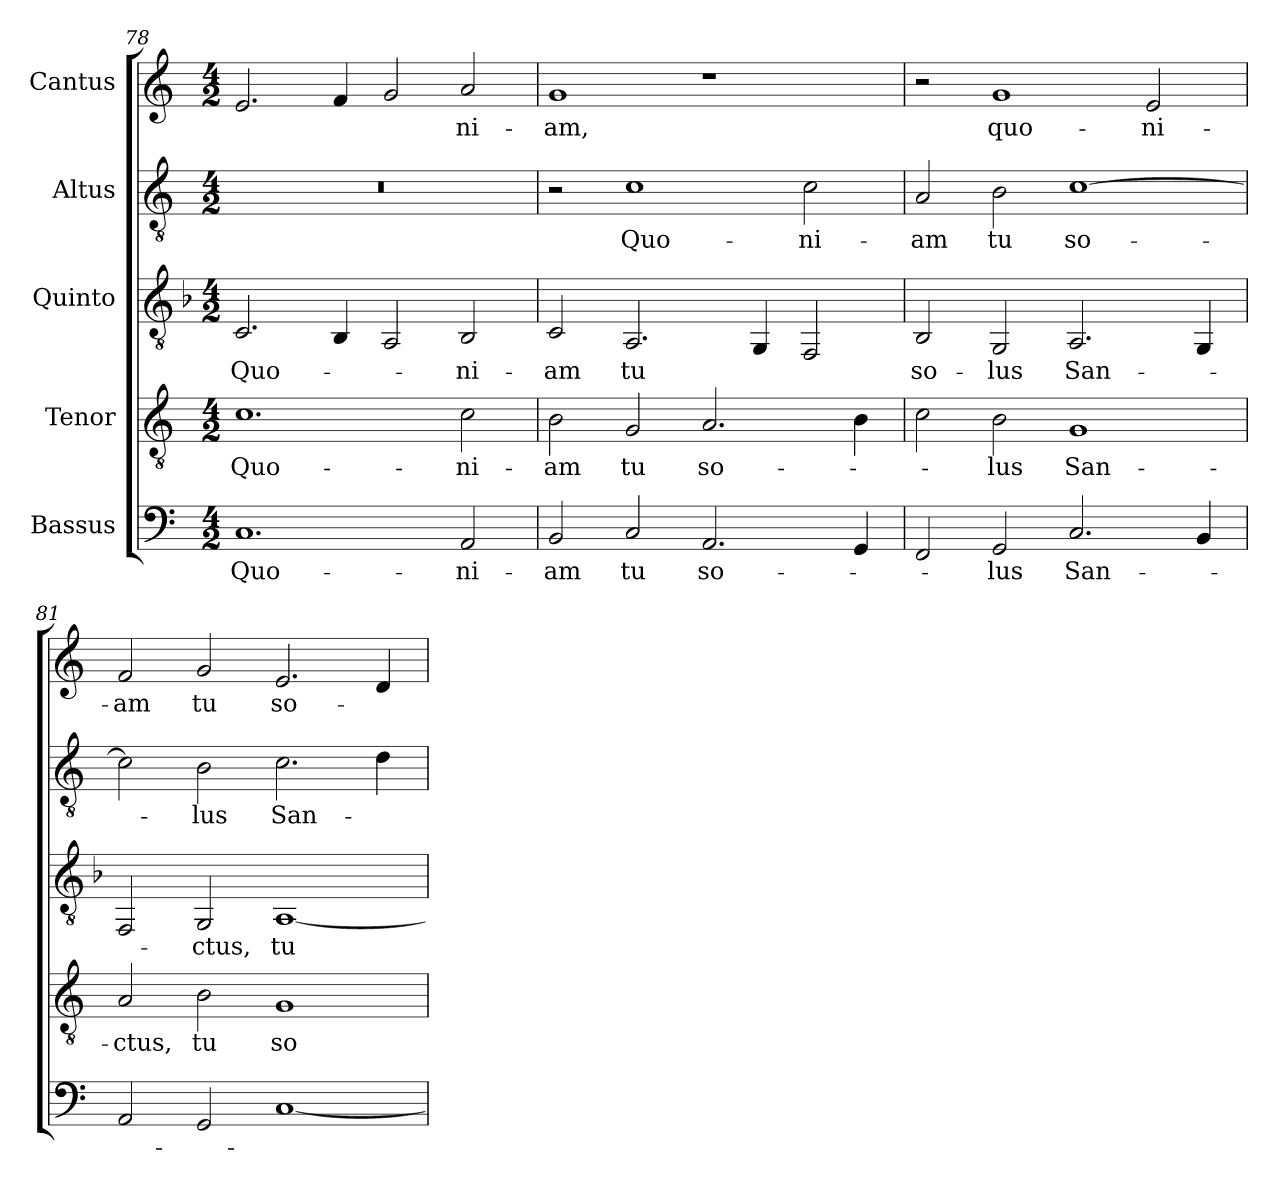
**kern	**text	**kern	**text	**kern	**text	**kern	**text	**kern	**text
*part5	*part5	*part4	*part4	*part3	*part3	*part2	*part2	*part1	*part1
*staff5	*staff5	*staff4	*staff4	*staff3	*staff3	*staff2	*staff2	*staff1	*staff1
*I"Bassus	*	*I"Tenor	*	*I"Quinto	*	*I"Altus	*	*I"Cantus	*
*clefF4	*	*clefGv2	*	*clefGv2	*	*clefGv2	*	*clefG2	*
*	*	*	*	*ITrd-4c-7	*	*	*	*	*
*k[]	*	*k[]	*	*k[]	*	*k[]	*	*k[]	*
*C:	*	*C:	*	*C:	*	*C:	*	*C:	*
*M4/2	*	*M4/2	*	*M4/2	*	*M4/2	*	*M4/2	*
=78	=78	=78	=78	=78	=78	=78	=78	=78	=78
!	!LO:LY:b:color=#000000	!	!	!	!	!	!	!	!
!	!	!	!LO:LY:b:color=#000000	!	!	!	!	!	!
!	!	!	!	!	!LO:LY:b:color=#000000	!LO:N:vis=1	!	!	!
1.Ci	Quo-	1.ci	Quo-	2.Gi/	Quo-	0r	.	2.ei/	.
.	.	.	.	4Fi/	.	.	.	4fi/	.
.	.	.	.	2Ei/	.	.	.	2gi/	.
!	!LO:LY:b:color=#000000	!	!	!	!	!	!	!	!
!	!	!	!LO:LY:b:color=#000000	!	!	!	!	!	!
!	!	!	!	!	!LO:LY:b:color=#000000	!	!	!	!
!	!	!	!	!	!	!	!	!	!LO:LY:b:color=#000000
2AAi/	-ni-	2ci\	-ni-	2Fi/	-ni-	.	.	2ai/	-ni-
=79	=79	=79	=79	=79	=79	=79	=79	=79	=79
!	!LO:LY:b:color=#000000	!	!	!	!	!	!	!	!
!	!	!	!LO:LY:b:color=#000000	!	!	!	!	!	!
!	!	!	!	!	!LO:LY:b:color=#000000	!	!	!	!
!	!	!	!	!	!	!	!	!	!LO:LY:b:color=#000000
2BBi/	-am	2Bi\	-am	2Gi/	-am	2r	.	1gi	-am,
!	!LO:LY:b:color=#000000	!	!	!	!	!	!	!	!
!	!	!	!LO:LY:b:color=#000000	!	!	!	!	!	!
!	!	!	!	!	!LO:LY:b:color=#000000	!	!	!	!
!	!	!	!	!	!	!	!LO:LY:b:color=#000000	!	!
2Ci/	tu	2Gi/	tu	2.Ei/	tu	1ci	Quo-	.	.
!	!LO:LY:b:color=#000000	!	!	!	!	!	!	!	!
!	!	!	!LO:LY:b:color=#000000	!	!	!	!	!	!
2.AAi/	so-	2.Ai/	so-	.	.	.	.	1r	.
.	.	.	.	4Di/	.	.	.	.	.
!	!	!	!	!	!	!	!LO:LY:b:color=#000000	!	!
.	.	.	.	2Ci/	.	2ci\	-ni-	.	.
4GGi/	.	4Bi\	.	.	.	.	.	.	.
=80	=80	=80	=80	=80	=80	=80	=80	=80	=80
!	!	!	!	!	!LO:LY:b:color=#000000	!	!	!	!
!	!	!	!	!	!	!	!LO:LY:b:color=#000000	!	!
2FFi/	.	2ci\	.	2Fi/	so-	2Ai/	-am	2r	.
!	!LO:LY:b:color=#000000	!	!	!	!	!	!	!	!
!	!	!	!LO:LY:b:color=#000000	!	!	!	!	!	!
!	!	!	!	!	!LO:LY:b:color=#000000	!	!	!	!
!	!	!	!	!	!	!	!LO:LY:b:color=#000000	!	!
!	!	!	!	!	!	!	!	!	!LO:LY:b:color=#000000
2GGi/	-lus	2Bi\	-lus	2Di/	-lus	2Bi\	tu	1gi	quo-
!	!LO:LY:b:color=#000000	!	!	!	!	!	!	!	!
!	!	!	!LO:LY:b:color=#000000	!	!	!	!	!	!
!	!	!	!	!	!LO:LY:b:color=#000000	!	!	!	!
!	!	!	!	!	!	!	!LO:LY:b:color=#000000	!	!
2.Ci/	San-	1Gi	San-	2.Ei/	San-	[>1ci	so-	.	.
!	!	!	!	!	!	!	!	!	!LO:LY:b:color=#000000
.	.	.	.	.	.	.	.	2ei/	-ni-
4BBi/	.	.	.	4Di/	.	.	.	.	.
=81	=81	=81	=81	=81	=81	=81	=81	=81	=81
!	!	!	!LO:LY:b:color=#000000	!	!	!	!	!	!
!	!	!	!	!	!	!	!	!	!LO:LY:b:color=#000000
2AAi/	.	2Ai/	-ctus,	2Ci/	.	2ci\]	.	2fi/	-am
!	!	!	!LO:LY:b:color=#000000	!	!	!	!	!	!
!	!	!	!	!	!LO:LY:b:color=#000000	!	!	!	!
!	!	!	!	!	!	!	!LO:LY:b:color=#000000	!	!
!	!	!	!	!	!	!	!	!	!LO:LY:b:color=#000000
2GGi/	.	2Bi\	tu	2Di/	-ctus,	2Bi\	-lus	2gi/	tu
!	!	!	!LO:LY:b:color=#000000	!	!	!	!	!	!
!	!	!	!	!	!LO:LY:b:color=#000000	!	!	!	!
!	!	!	!	!	!	!	!LO:LY:b:color=#000000	!	!
!	!	!	!	!	!	!	!	!	!LO:LY:b:color=#000000
[<1Ci	.	1Gi	so-	[<1Ei	tu	2.ci\	San-	2.ei/	so-
.	.	.	.	.	.	4di\	.	4di/	.
=	=	=	=	=	=	=	=	=	=
*-	*-	*-	*-	*-	*-	*-	*-	*-	*-
